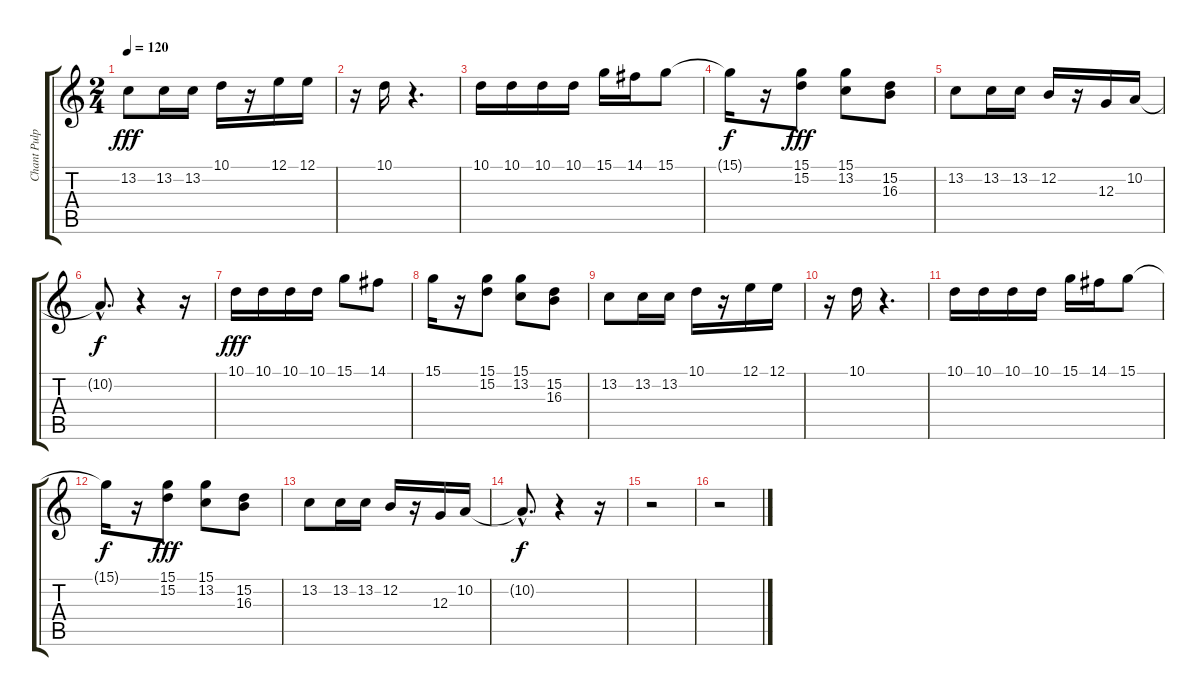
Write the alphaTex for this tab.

\track ("Chant Pulpul" "Chant Pulp") {instrument tenorsax}
\staff {score tabs}
\tuning (E4 B3 G3 D3 A2 E2) {hide}
\ts (2 4)
\tempo 120
\clef g2
\ks c
13.2.8{dy fff balance 6} 13.2.16 13.2.16 10.1.16 r.16 12.1.16 12.1.16 |
r.16 10.1.16 r.4{d} |
10.1.16 10.1.16 10.1.16 10.1.16 15.1.16 14.1.16 15.1.8 |
15.1{t}.16{dy f} r.16 (15.1 15.2).8{dy fff} (15.1 13.2).8 (15.2 16.3).8 |
13.2.8 13.2.16 13.2.16 12.2.16 r.16 12.3.16 10.2.16 |
10.2{hac t}.8{d dy f} r.4 r.16 |
10.1.16{dy fff} 10.1.16 10.1.16 10.1.16 15.1.8 14.1.8 |
15.1.16 r.16 (15.1 15.2).8 (15.1 13.2).8 (15.2 16.3).8 |
13.2.8 13.2.16 13.2.16 10.1.16 r.16 12.1.16 12.1.16 |
r.16 10.1.16 r.4{d} |
10.1.16 10.1.16 10.1.16 10.1.16 15.1.16 14.1.16 15.1.8 |
15.1{t}.16{dy f} r.16 (15.1 15.2).8{dy fff} (15.1 13.2).8 (15.2 16.3).8 |
13.2.8 13.2.16 13.2.16 12.2.16 r.16 12.3.16 10.2.16 |
10.2{hac t}.8{d dy f} r.4 r.16 |
r.2 |
r.2
